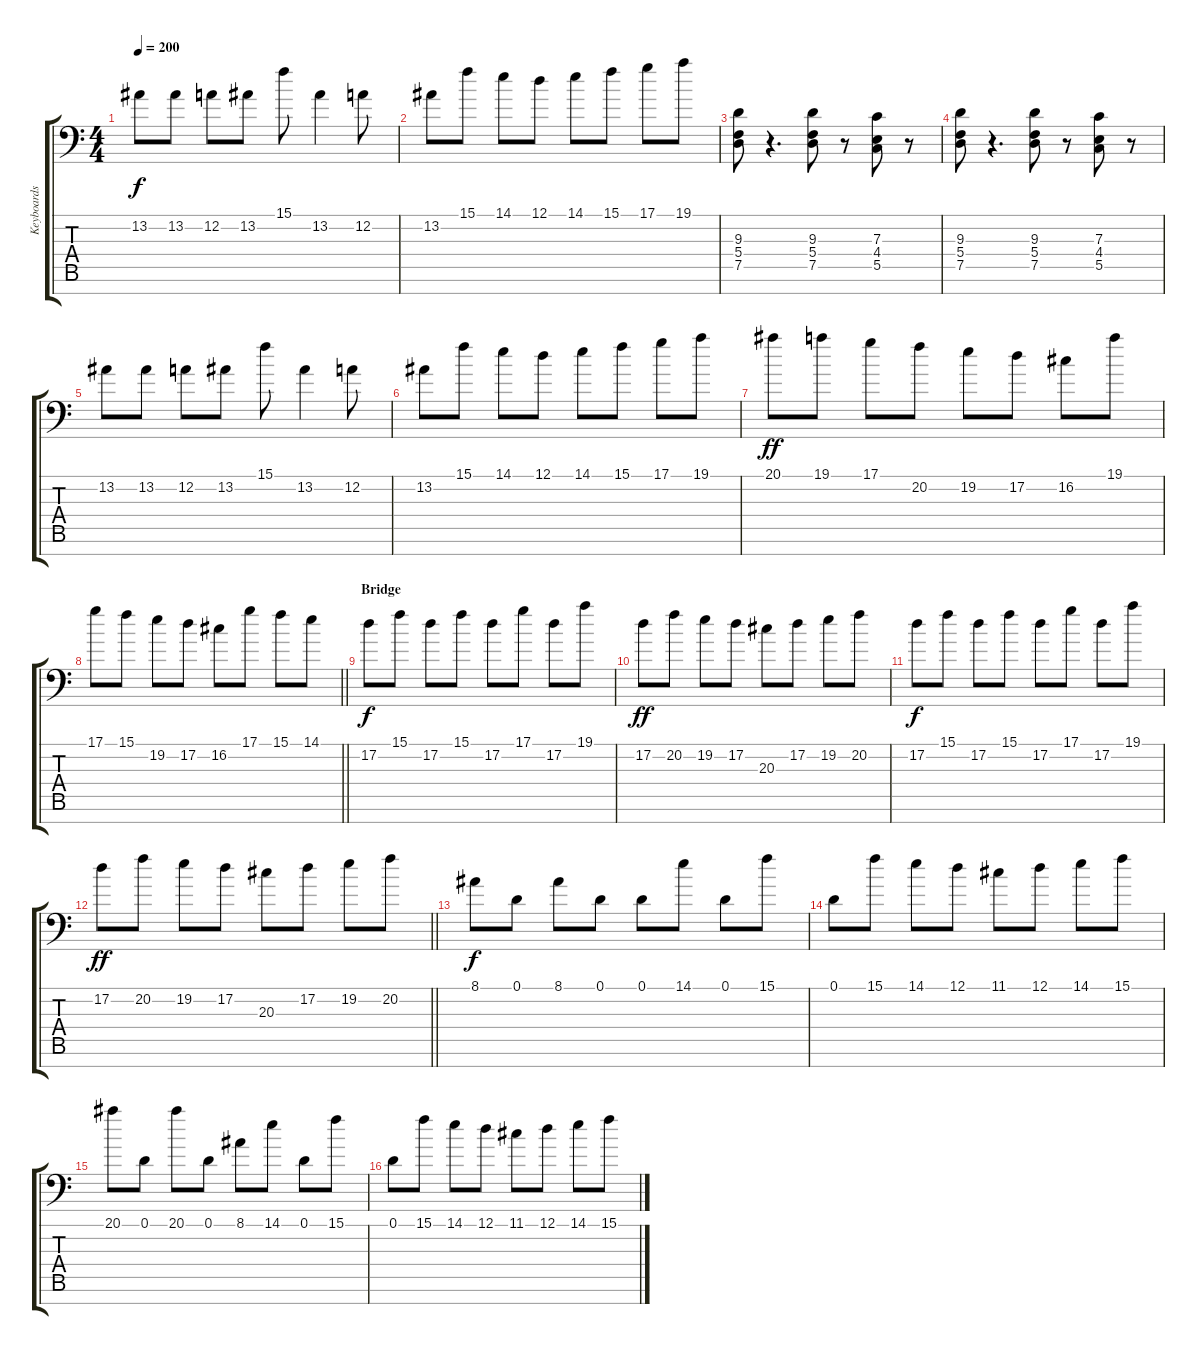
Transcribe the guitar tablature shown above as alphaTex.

\track ("Keyboards (lead)" "Keyboards ") {instrument churchorgan}
\staff {score tabs}
\tuning (D4 A3 F3 C3 G2 D2 A1) {hide}
\ts (4 4)
\tempo 200
\clef f4
\ks c
13.2.8{dy f} 13.2.8 12.2.8 13.2.8 15.1.8 13.2.4 12.2.8 |
13.2.8 15.1.8 14.1.8 12.1.8 14.1.8 15.1.8 17.1.8 19.1.8 |
(9.3 5.4 7.5).8 r.4{d} (9.3 5.4 7.5).8 r.8 (7.3 4.4 5.5).8 r.8 |
(9.3 5.4 7.5).8 r.4{d} (9.3 5.4 7.5).8 r.8 (7.3 4.4 5.5).8 r.8 |
13.2.8 13.2.8 12.2.8 13.2.8 15.1.8 13.2.4 12.2.8 |
13.2.8 15.1.8 14.1.8 12.1.8 14.1.8 15.1.8 17.1.8 19.1.8 |
20.1.8{dy ff} 19.1.8 17.1.8 20.2.8 19.2.8 17.2.8 16.2.8 19.1.8 |
\barLineRight lightlight
17.1.8 15.1.8 19.2.8 17.2.8 16.2.8 17.1.8 15.1.8 14.1.8 |
\section ("" "Bridge")
17.2.8{dy f volume 12 instrument lead1square} 15.1.8 17.2.8 15.1.8 17.2.8 17.1.8 17.2.8 19.1.8 |
17.2.8{dy ff} 20.2.8 19.2.8 17.2.8 20.3.8 17.2.8 19.2.8 20.2.8 |
17.2.8{dy f} 15.1.8 17.2.8 15.1.8 17.2.8 17.1.8 17.2.8 19.1.8 |
\barLineRight lightlight
17.2.8{dy ff} 20.2.8 19.2.8 17.2.8 20.3.8 17.2.8 19.2.8 20.2.8 |
8.1.8{dy f} 0.1.8 8.1.8 0.1.8 0.1.8 14.1.8 0.1.8 15.1.8 |
0.1.8 15.1.8 14.1.8 12.1.8 11.1.8 12.1.8 14.1.8 15.1.8 |
20.1.8 0.1.8 20.1.8 0.1.8 8.1.8 14.1.8 0.1.8 15.1.8 |
0.1.8 15.1.8 14.1.8 12.1.8 11.1.8 12.1.8 14.1.8 15.1.8
